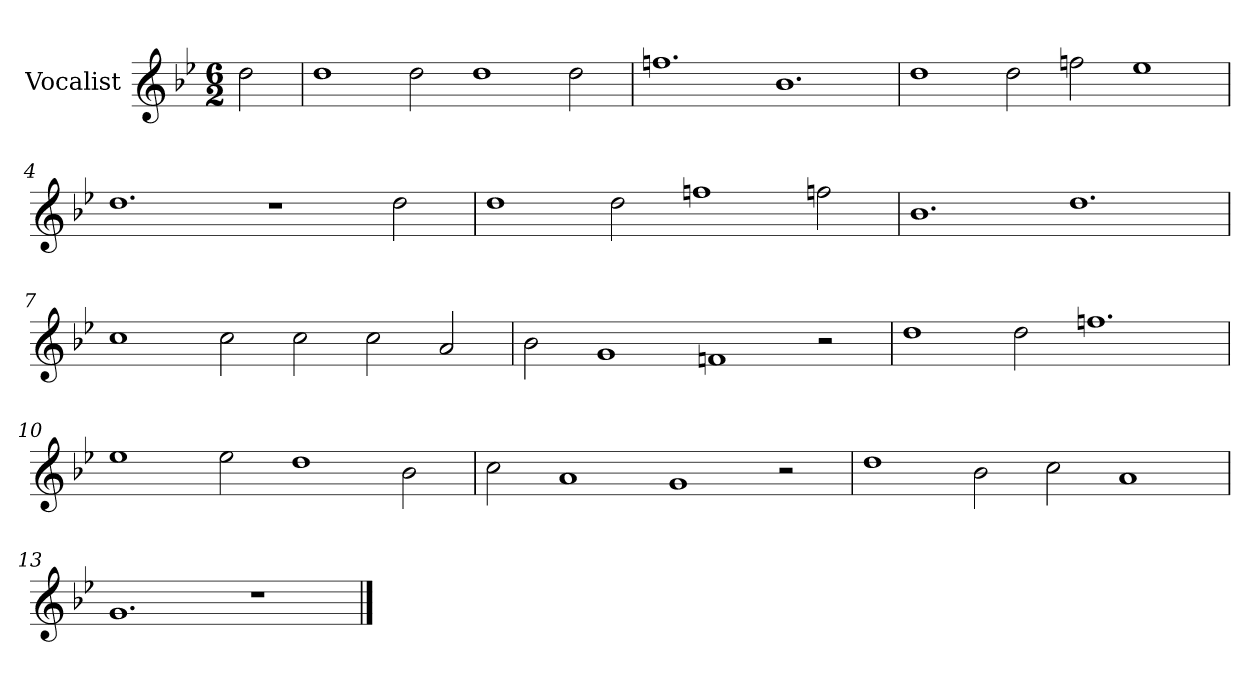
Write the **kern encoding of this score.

**kern
*part1
*staff1
*I"Vocalist
*k[b-e-]
*g:
*M6/2
=
2dd
=1
1dd
2dd
1dd
2dd
=2
1.ffn
1.b-
=3
1dd
2dd
2ffn
1ee-
=4
1.dd
1r
2dd
=5
1dd
2dd
1ffn
2ffn
=6
1.b-
1.dd
=7
1cc
2cc
2cc
2cc
2a
=8
2b-
1g
1fn
2r
=9
1dd
2dd
1.ffn
=10
1ee-
2ee-
1dd
2b-
=11
2cc
1a
1g
2r
=12
1dd
2b-
2cc
1a
=13
1.g
1r
==
*-
